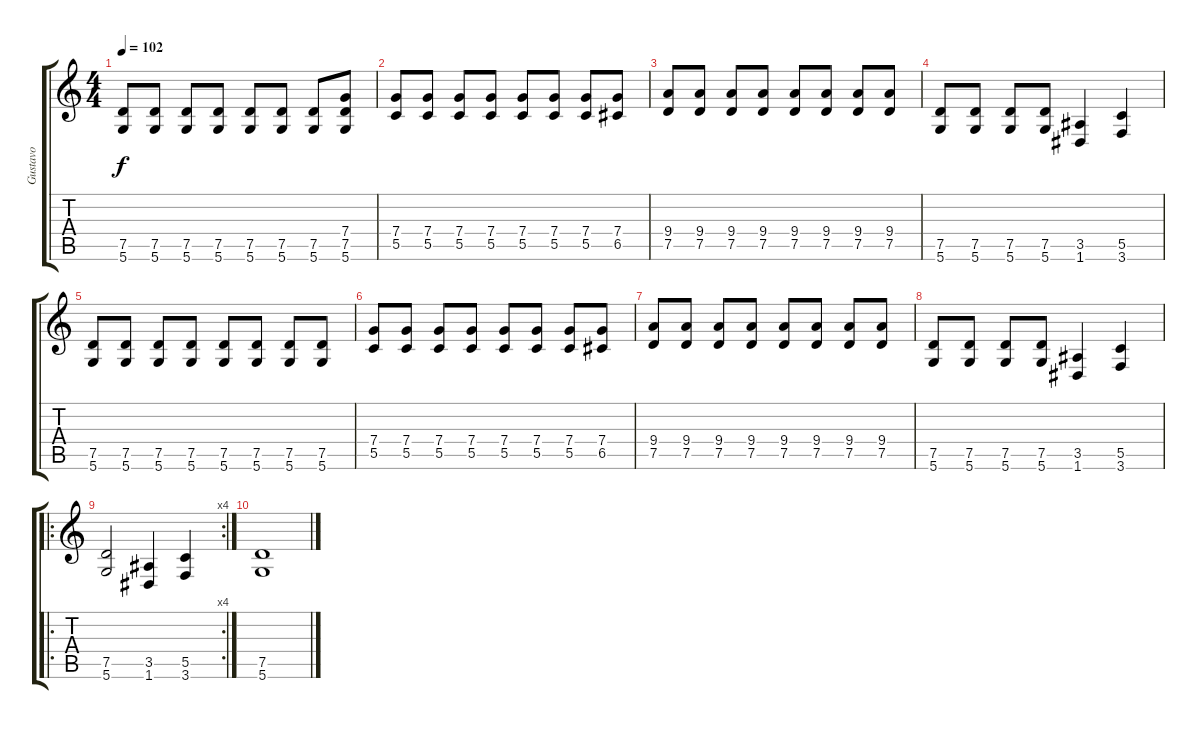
\track ("Gustavo" "Gustavo") {instrument distortionguitar}
\staff {score tabs}
\tuning (D4 A3 F3 C3 G2 D2) {hide}
\ts (4 4)
\tempo 102
\clef g2
\ks c
(7.5 5.6).8{dy f} (7.5 5.6).8 (7.5 5.6).8 (7.5 5.6).8 (7.5 5.6).8 (7.5 5.6).8 (7.5 5.6).8 (7.4 7.5 5.6).8 |
(7.4 5.5).8 (7.4 5.5).8 (7.4 5.5).8 (7.4 5.5).8 (7.4 5.5).8 (7.4 5.5).8 (7.4 5.5).8 (7.4 6.5).8 |
(9.4 7.5).8 (9.4 7.5).8 (9.4 7.5).8 (9.4 7.5).8 (9.4 7.5).8 (9.4 7.5).8 (9.4 7.5).8 (9.4 7.5).8 |
(7.5 5.6).8 (7.5 5.6).8 (7.5 5.6).8 (7.5 5.6).8 (3.5 1.6).4 (5.5 3.6).4 |
(7.5 5.6).8 (7.5 5.6).8 (7.5 5.6).8 (7.5 5.6).8 (7.5 5.6).8 (7.5 5.6).8 (7.5 5.6).8 (7.5 5.6).8 |
(7.4 5.5).8 (7.4 5.5).8 (7.4 5.5).8 (7.4 5.5).8 (7.4 5.5).8 (7.4 5.5).8 (7.4 5.5).8 (7.4 6.5).8 |
(9.4 7.5).8 (9.4 7.5).8 (9.4 7.5).8 (9.4 7.5).8 (9.4 7.5).8 (9.4 7.5).8 (9.4 7.5).8 (9.4 7.5).8 |
(7.5 5.6).8 (7.5 5.6).8 (7.5 5.6).8 (7.5 5.6).8 (3.5 1.6).4 (5.5 3.6).4 |
\ro
\rc 4
(7.5 5.6).2 (3.5 1.6).4 (5.5 3.6).4 |
(7.5 5.6).1
